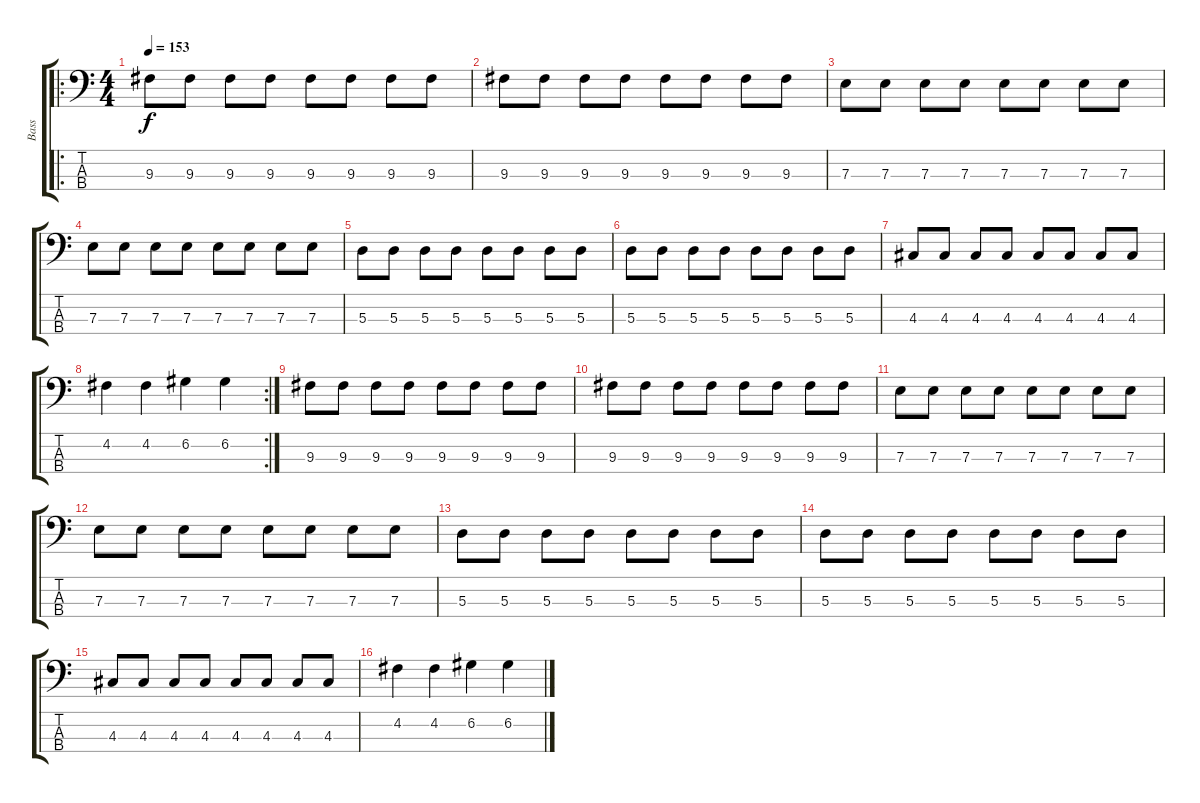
\track ("Bass" "Bass") {instrument electricbassfinger}
\staff {score tabs}
\tuning (G2 D2 A1 E1) {hide}
\ro
\ts (4 4)
\tempo 153
\clef f4
\ks c
9.3.8{dy f} 9.3.8 9.3.8 9.3.8 9.3.8 9.3.8 9.3.8 9.3.8 |
9.3.8 9.3.8 9.3.8 9.3.8 9.3.8 9.3.8 9.3.8 9.3.8 |
7.3.8 7.3.8 7.3.8 7.3.8 7.3.8 7.3.8 7.3.8 7.3.8 |
7.3.8 7.3.8 7.3.8 7.3.8 7.3.8 7.3.8 7.3.8 7.3.8 |
5.3.8 5.3.8 5.3.8 5.3.8 5.3.8 5.3.8 5.3.8 5.3.8 |
5.3.8 5.3.8 5.3.8 5.3.8 5.3.8 5.3.8 5.3.8 5.3.8 |
4.3.8 4.3.8 4.3.8 4.3.8 4.3.8 4.3.8 4.3.8 4.3.8 |
\rc 2
4.2.4 4.2.4 6.2.4 6.2.4 |
9.3.8 9.3.8 9.3.8 9.3.8 9.3.8 9.3.8 9.3.8 9.3.8 |
9.3.8 9.3.8 9.3.8 9.3.8 9.3.8 9.3.8 9.3.8 9.3.8 |
7.3.8 7.3.8 7.3.8 7.3.8 7.3.8 7.3.8 7.3.8 7.3.8 |
7.3.8 7.3.8 7.3.8 7.3.8 7.3.8 7.3.8 7.3.8 7.3.8 |
5.3.8 5.3.8 5.3.8 5.3.8 5.3.8 5.3.8 5.3.8 5.3.8 |
5.3.8 5.3.8 5.3.8 5.3.8 5.3.8 5.3.8 5.3.8 5.3.8 |
4.3.8 4.3.8 4.3.8 4.3.8 4.3.8 4.3.8 4.3.8 4.3.8 |
4.2.4 4.2.4 6.2.4 6.2.4
